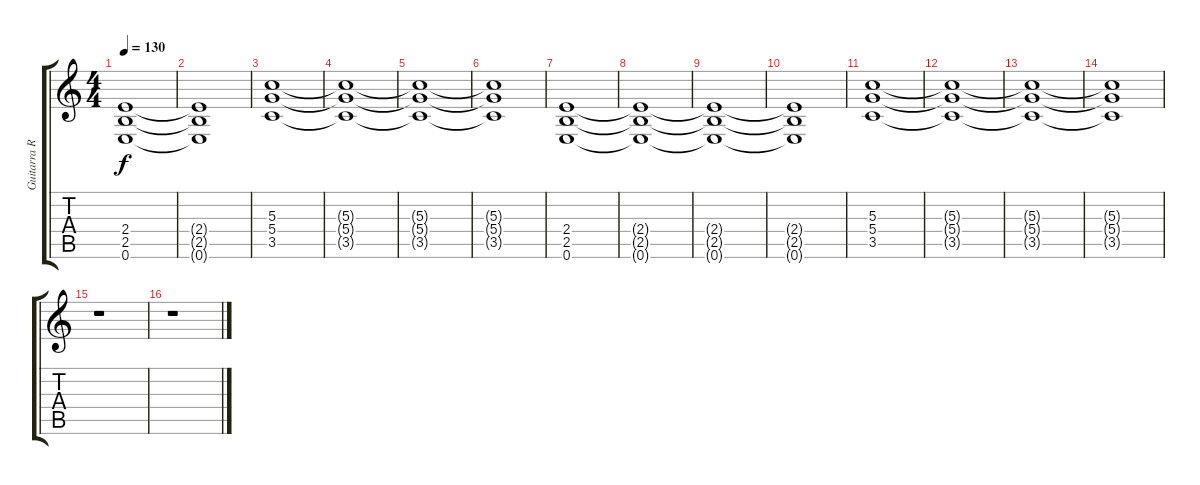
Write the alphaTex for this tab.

\track ("Guitarra Ritmica" "Guitarra R") {instrument distortionguitar}
\staff {score tabs}
\tuning (E4 B3 G3 D3 A2 E2) {hide}
\ts (4 4)
\tempo 130
\clef g2
\ks c
(2.4{t} 2.5{t} 0.6{t}).1{dy f} |
(2.4{t} 2.5{t} 0.6{t}).1 |
(5.3 5.4 3.5).1 |
(5.3{t} 5.4{t} 3.5{t}).1 |
(5.3{t} 5.4{t} 3.5{t}).1 |
(5.3{t} 5.4{t} 3.5{t}).1 |
(2.4 2.5 0.6).1 |
(2.4{t} 2.5{t} 0.6{t}).1 |
(2.4{t} 2.5{t} 0.6{t}).1 |
(2.4{t} 2.5{t} 0.6{t}).1 |
(5.3 5.4 3.5).1 |
(5.3{t} 5.4{t} 3.5{t}).1 |
(5.3{t} 5.4{t} 3.5{t}).1 |
(5.3{t} 5.4{t} 3.5{t}).1 |
r.1 |
r.1
